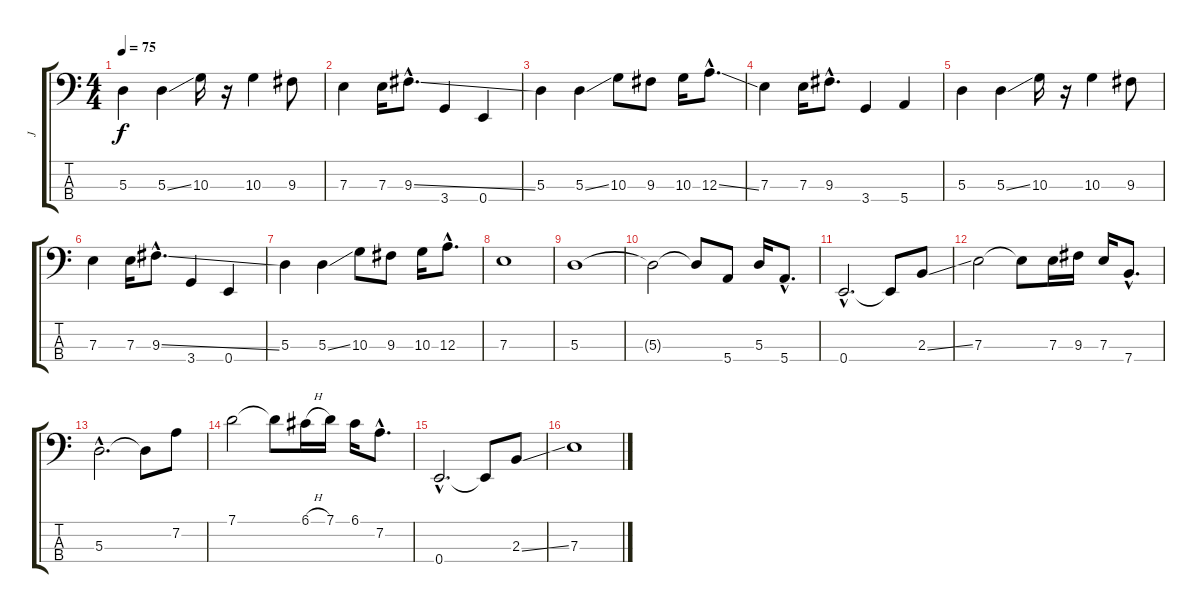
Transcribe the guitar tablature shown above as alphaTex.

\track ("  J" "  J") {instrument electricbasspick}
\staff {score tabs}
\tuning (G2 D2 A1 E1) {hide}
\ts (4 4)
\tempo 75
\clef f4
\ks c
5.3.4{dy f instrument electricbasspick} 5.3{ss}.4 10.3.16 r.16 10.3.4 9.3.8 |
7.3.4 7.3.16 9.3{ss hac}.8{d} 3.4.4 0.4.4 |
5.3.4 5.3{ss}.4 10.3.8 9.3.8 10.3.16 12.3{ss hac}.8{d} |
7.3.4 7.3.16 9.3{hac}.8{d} 3.4.4 5.4.4 |
5.3.4 5.3{ss}.4 10.3.16 r.16 10.3.4 9.3.8 |
7.3.4 7.3.16 9.3{ss hac}.8{d} 3.4.4 0.4.4 |
5.3.4 5.3{ss}.4 10.3.8 9.3.8 10.3.16 12.3{hac}.8{d} |
7.3.1 |
5.3.1 |
5.3{t}.2 5.3{t}.8 5.4.8 5.3.16 5.4{hac}.8{d} |
0.4{hac}.2{d} 0.4{t}.8 2.3{ss}.8 |
7.3.2 7.3{t}.8 7.3.16 9.3.16 7.3.16 7.4{hac}.8{d} |
5.3{hac}.2{d} 5.3{t}.8 7.2.8 |
7.1.2 7.1{t}.8 6.1{h}.16 7.1.16 6.1.16 7.2{hac}.8{d} |
0.4{hac}.2{d} 0.4{t}.8 2.3{ss}.8 |
7.3.1
